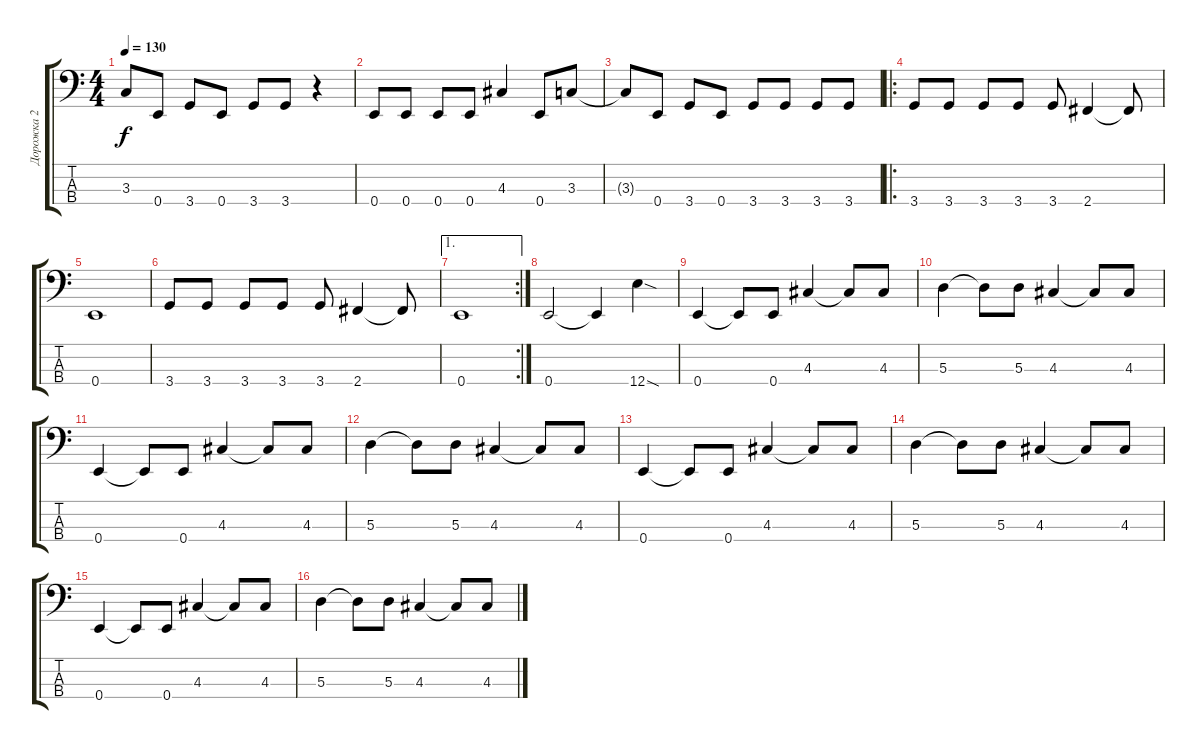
\track ("Дорожка 2" "Дорожка 2") {instrument electricbassfinger}
\staff {score tabs}
\tuning (G2 D2 A1 E1) {hide}
\ts (4 4)
\tempo 130
\clef f4
\ks c
3.3{t}.8{dy f} 0.4.8 3.4.8 0.4.8 3.4.8 3.4.8 r.4 |
0.4.8 0.4.8 0.4.8 0.4.8 4.3.4 0.4.8 3.3.8 |
3.3{t}.8 0.4.8 3.4.8 0.4.8 3.4.8 3.4.8 3.4.8 3.4.8 |
\ro
3.4.8 3.4.8 3.4.8 3.4.8 3.4.8 2.4.4 2.4{t}.8 |
0.4.1 |
3.4.8 3.4.8 3.4.8 3.4.8 3.4.8 2.4.4 2.4{t}.8 |
\ae 1
\rc 2
0.4.1 |
0.4.2 0.4{t}.4 12.4{sod}.4 |
0.4.4 0.4{t}.8 0.4.8 4.3.4 4.3{t}.8 4.3.8 |
5.3.4 5.3{t}.8 5.3.8 4.3.4 4.3{t}.8 4.3.8 |
0.4.4 0.4{t}.8 0.4.8 4.3.4 4.3{t}.8 4.3.8 |
5.3.4 5.3{t}.8 5.3.8 4.3.4 4.3{t}.8 4.3.8 |
0.4.4 0.4{t}.8 0.4.8 4.3.4 4.3{t}.8 4.3.8 |
5.3.4 5.3{t}.8 5.3.8 4.3.4 4.3{t}.8 4.3.8 |
0.4.4 0.4{t}.8 0.4.8 4.3.4 4.3{t}.8 4.3.8 |
5.3.4 5.3{t}.8 5.3.8 4.3.4 4.3{t}.8 4.3.8
